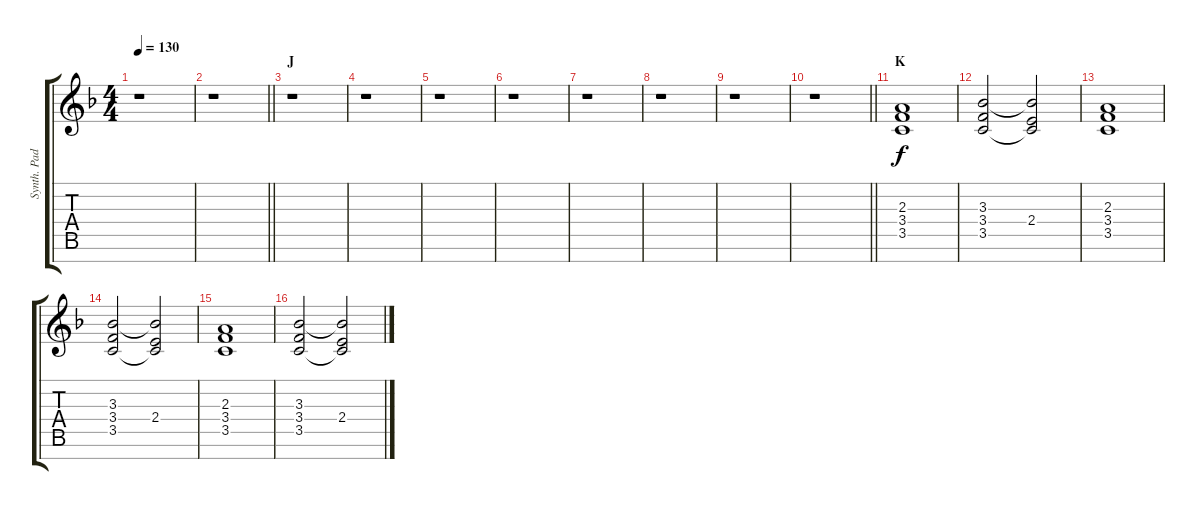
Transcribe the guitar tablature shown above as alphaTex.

\track ("Synth. Pad" "Synth. Pad") {instrument pad2warm}
\staff {score tabs}
\tuning (E5 B4 G4 D4 A3 E3 B2) {hide}
\ts (4 4)
\tempo 130
\clef g2
\ks f
r.1{dy f} |
\barLineRight lightlight
r.1 |
\section ("" "J")
r.1 |
r.1 |
r.1 |
r.1 |
r.1 |
r.1 |
r.1 |
\barLineRight lightlight
r.1 |
\section ("" "K")
(2.3 3.4 3.5).1 |
(3.3 3.4 3.5).2 (3.3{t} 2.4 3.5{t}).2 |
(2.3 3.4 3.5).1 |
(3.3 3.4 3.5).2 (3.3{t} 2.4 3.5{t}).2 |
(2.3 3.4 3.5).1 |
(3.3 3.4 3.5).2 (3.3{t} 2.4 3.5{t}).2
